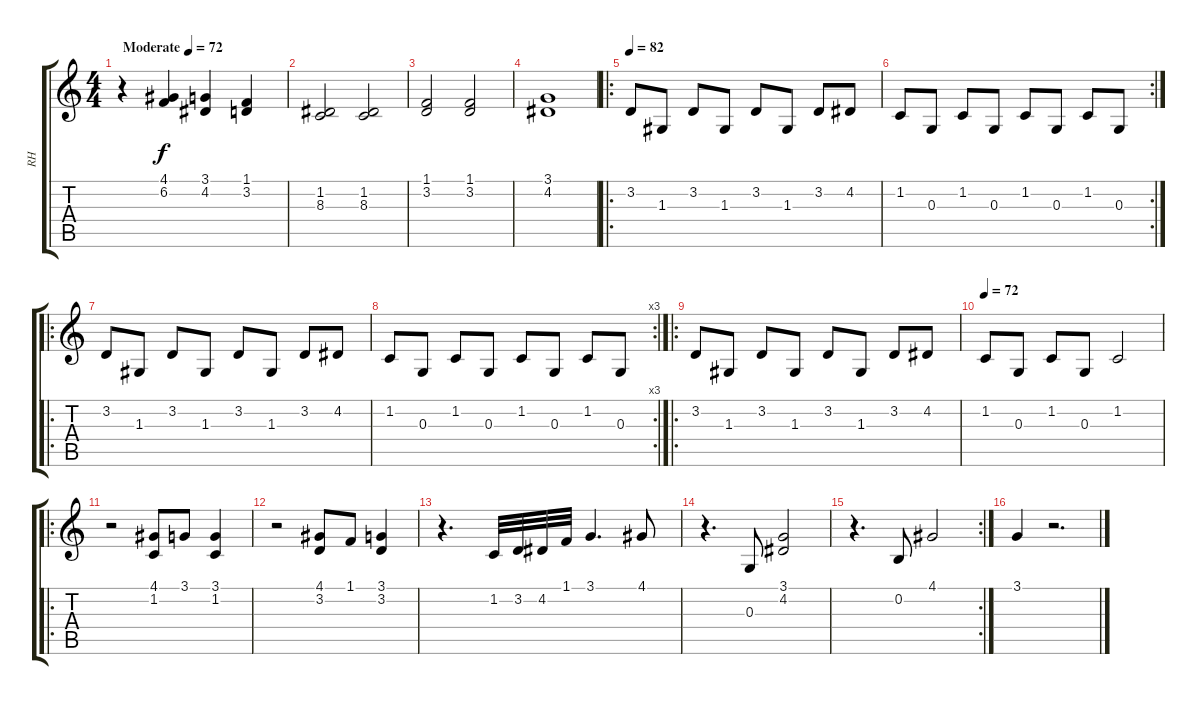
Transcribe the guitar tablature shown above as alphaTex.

\track ("RH" "RH") {instrument electricgrandpiano}
\staff {score tabs}
\tuning (E4 B3 G3 D3 A2 E2) {hide}
\ts (4 4)
\tempo (72 "Moderate")
\clef g2
\ks c
r.4{dy f instrument electricgrandpiano} (4.1 6.2).4 (3.1 4.2).4 (1.1 3.2).4 |
(1.2 8.3).2 (1.2 8.3).2 |
(1.1 3.2).2 (1.1 3.2).2 |
(3.1 4.2).1 |
\ro
\tempo 82
3.2.8 1.3.8 3.2.8 1.3.8 3.2.8 1.3.8 3.2.8 4.2.8 |
\rc 2
1.2.8 0.3.8 1.2.8 0.3.8 1.2.8 0.3.8 1.2.8 0.3.8 |
\ro
3.2.8 1.3.8 3.2.8 1.3.8 3.2.8 1.3.8 3.2.8 4.2.8 |
\rc 3
1.2.8 0.3.8 1.2.8 0.3.8 1.2.8 0.3.8 1.2.8 0.3.8 |
\ro
3.2.8 1.3.8 3.2.8 1.3.8 3.2.8 1.3.8 3.2.8 4.2.8 |
\tempo 72
1.2.8 0.3.8 1.2.8 0.3.8 1.2.2 |
\ro
r.2 (4.1 1.2).8 3.1.8 (3.1 1.2).4 |
r.2 (4.1 3.2).8 1.1.8 (3.1 3.2).4 |
r.4{d} 1.2.32 3.2.32 4.2.32 1.1.32 3.1.4{d} 4.1.8 |
r.4{d} 0.3.8 (3.1 4.2).2 |
\rc 2
r.4{d} 0.2.8 4.1.2 |
3.1.4 r.2{d}
